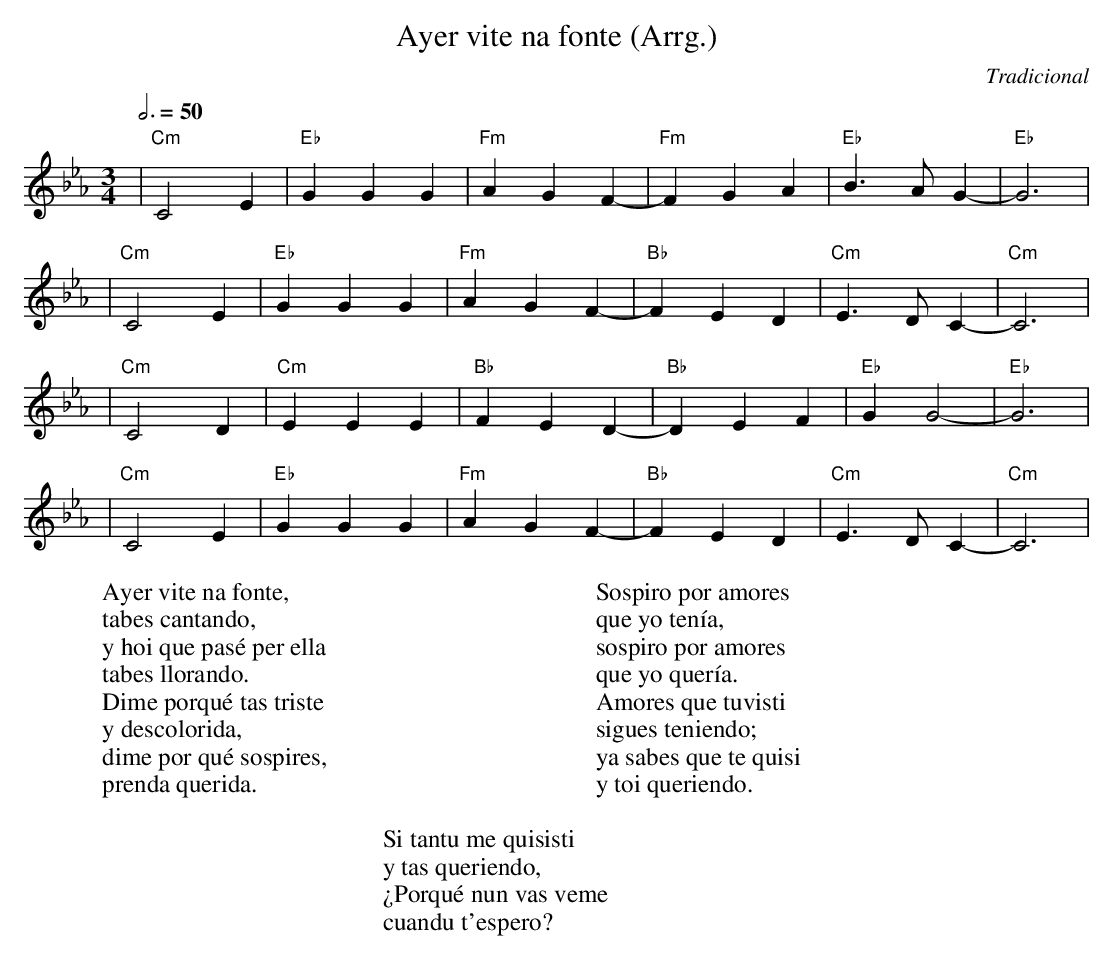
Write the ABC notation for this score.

X:1
T:Ayer vite na fonte (Arrg.)
C:Tradicional
M:3/4
L:1/4
Q:3/4=50
W:Ayer vite na fonte,
W:tabes cantando,
W:y hoi que pasé per ella
W:tabes llorando.
W:Dime porqué tas triste
W:y descolorida,
W:dime por qué sospires,
W:prenda querida.
W:
W:Sospiro por amores
W:que yo tenía,
W:sospiro por amores
W:que yo quería.
W:Amores que tuvisti
W:sigues teniendo;
W:ya sabes que te quisi
W:y toi queriendo.
W:
W:Si tantu me quisisti
W:y tas queriendo,
W:¿Porqué nun vas veme
W:cuandu t'espero?
K:Cm
|"Cm"C2 E|"Eb"GGG|"Fm"AGF-|"Fm"FGA|"Eb"B>AG-|"Eb"G3|
|"Cm"C2 E|"Eb"GGG|"Fm"AGF-|"Bb"FED|"Cm"E>DC-|"Cm"C3|
|"Cm"C2 D|"Cm"EEE|"Bb"FED-|"Bb"DEF|"Eb"G G2-|"Eb"G3|
|"Cm"C2 E|"Eb"GGG|"Fm"AGF-|"Bb"FED|"Cm"E>DC-|"Cm"C3|
